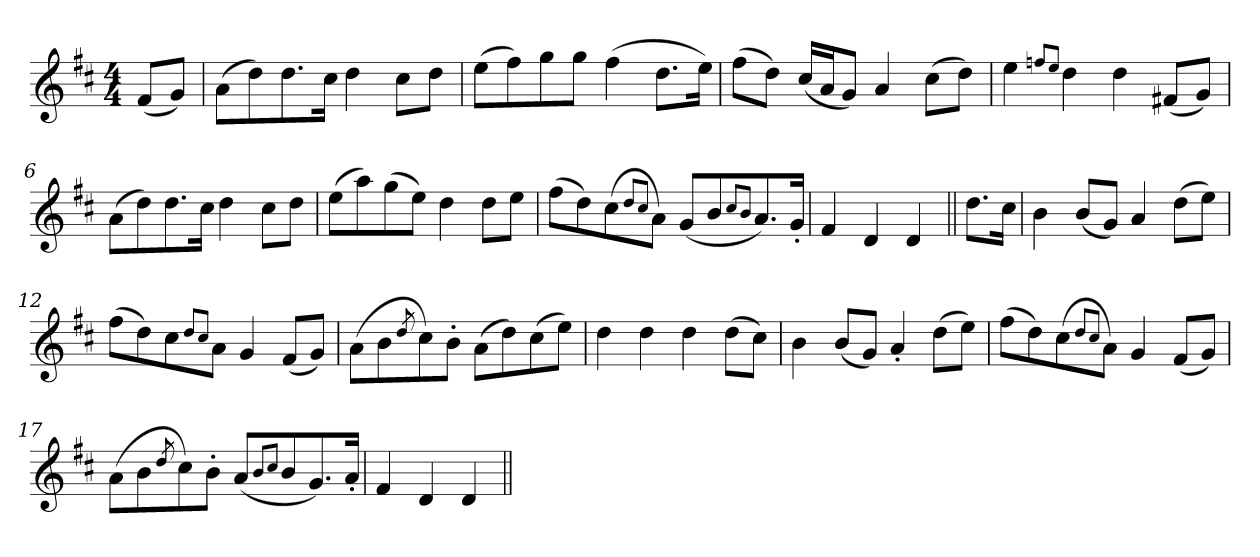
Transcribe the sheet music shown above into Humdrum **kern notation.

**kern
*part1
*staff1
*clefG2
*k[f#c#]
*D:
*M4/4
=1
(<8f#/L
8g/J)
=2
(>8a\L
8dd\)
8.dd\
16cc#\Jk
4dd\
8cc#\L
8dd\J
=3
(>8ee\L
8ff#\)
8gg\
8gg\J
(>4ff#\
8.dd\L
16ee\Jk)
=4
(>8ff#\L
8dd\J)
(<16cc#/LL
16a/J
8g/J)
4a/
(>8cc#\L
8dd\J)
=5
4ee\
8qffn/L
8qee/J
4dd\
4dd\
(<8f#X/L
8g/J)
=6
(>8a\L
8dd\)
8.dd\
16cc#\Jk
4dd\
8cc#\L
8dd\J
!!LO:LB:g=z
=7
(>8ee\L
8aa\)
(>8gg\
8ee\J)
4dd\
8dd\L
8ee\J
=8
(>8ff#\L
8dd\)
(>8cc#\
8qdd/L
8qcc#/J
8a\J)
(<8g/L
8b/
8qcc#/L
8qb/J
8.a/)
16g'/Jk
=9
4f#/
4d/
4d/
=10||
8.dd\L
16cc#\Jk
=11
4b\
(<8b/L
8g/J)
4a/
(>8dd\L
8ee\J)
=12
(>8ff#\L
8dd\)
8cc#\
8qdd/L
8qcc#/J
8a\J
4g/
(<8f#/L
8g/J)
!!LO:LB:g=z
=13
(>8a\L
8b\
8qdd/
8cc#\)
8b'\J
(>8a\L
8dd\)
(>8cc#\
8ee\J)
=14
4dd\
4dd\
4dd\
(>8dd\L
8cc#\J)
=15
4b\
(<8b/L
8g/J)
4a'/
(>8dd\L
8ee\J)
=16
(>8ff#\L
8dd\)
(>8cc#\
8qdd/L
8qcc#/J
8a\J)
4g/
(<8f#/L
8g/J)
=17
(>8a\L
8b\
8qdd/
8cc#\)
8b'\J
(<8a/L
8qb/L
8qcc#/J
8b/
8.g/)
16a'/Jk
=18
4f#/
4d/
4d/
=||
*-
